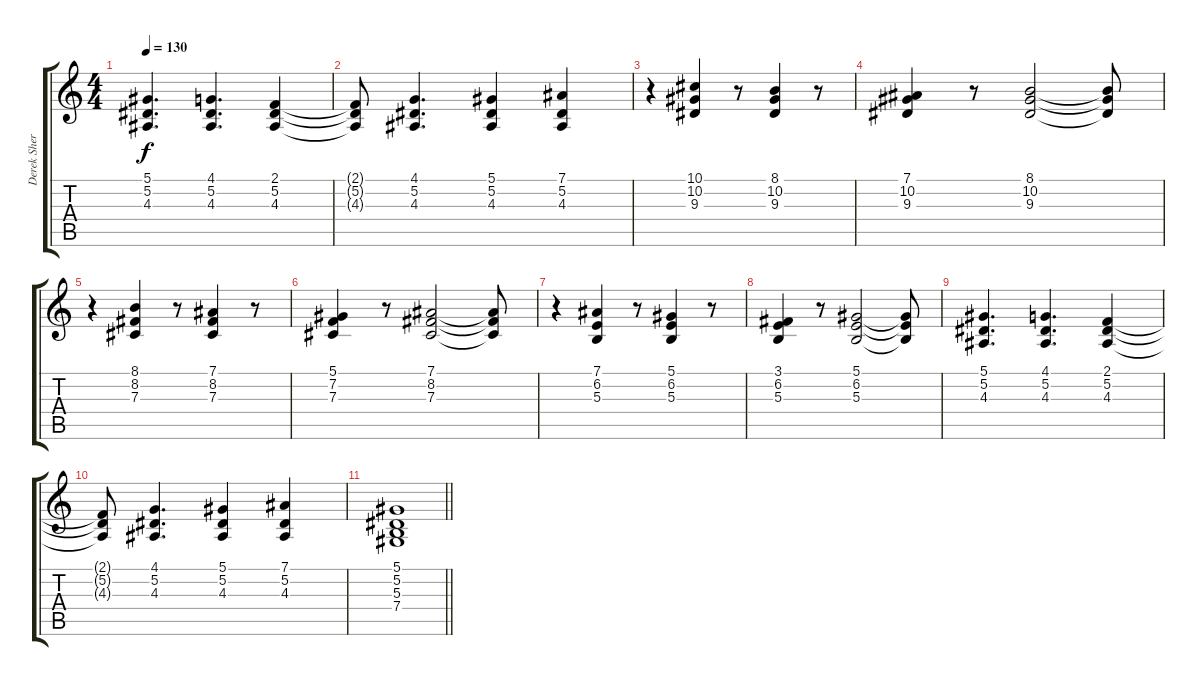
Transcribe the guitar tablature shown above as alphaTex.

\track ("Derek Sherinian" "Derek Sher") {instrument choiraahs}
\staff {score tabs}
\tuning (Eb4 Bb3 Gb3 Db3 Ab2 Eb2) {hide}
\ts (4 4)
\tempo 130
\clef g2
\ks c
(5.1 5.2 4.3).4{d dy f} (4.1 5.2 4.3).4{d} (2.1 5.2 4.3).4 |
(2.1{t} 5.2{t} 4.3{t}).8 (4.1 5.2 4.3).4{d} (5.1 5.2 4.3).4 (7.1 5.2 4.3).4 |
r.4 (10.1 10.2 9.3).4 r.8 (8.1 10.2 9.3).4 r.8 |
(7.1 10.2 9.3).4 r.8 (8.1 10.2 9.3).2 (8.1{t} 10.2{t} 9.3{t}).8 |
r.4 (8.1 8.2 7.3).4 r.8 (7.1 8.2 7.3).4 r.8 |
(5.1 7.2 7.3).4 r.8 (7.1 8.2 7.3).2 (7.1{t} 8.2{t} 7.3{t}).8 |
r.4 (7.1 6.2 5.3).4 r.8 (5.1 6.2 5.3).4 r.8 |
(3.1 6.2 5.3).4 r.8 (5.1 6.2 5.3).2 (5.1{t} 6.2{t} 5.3{t}).8 |
(5.1 5.2 4.3).4{d} (4.1 5.2 4.3).4{d} (2.1 5.2 4.3).4 |
(2.1{t} 5.2{t} 4.3{t}).8 (4.1 5.2 4.3).4{d} (5.1 5.2 4.3).4 (7.1 5.2 4.3).4 |
\barLineRight lightlight
(5.1 5.2 5.3 7.4).1
